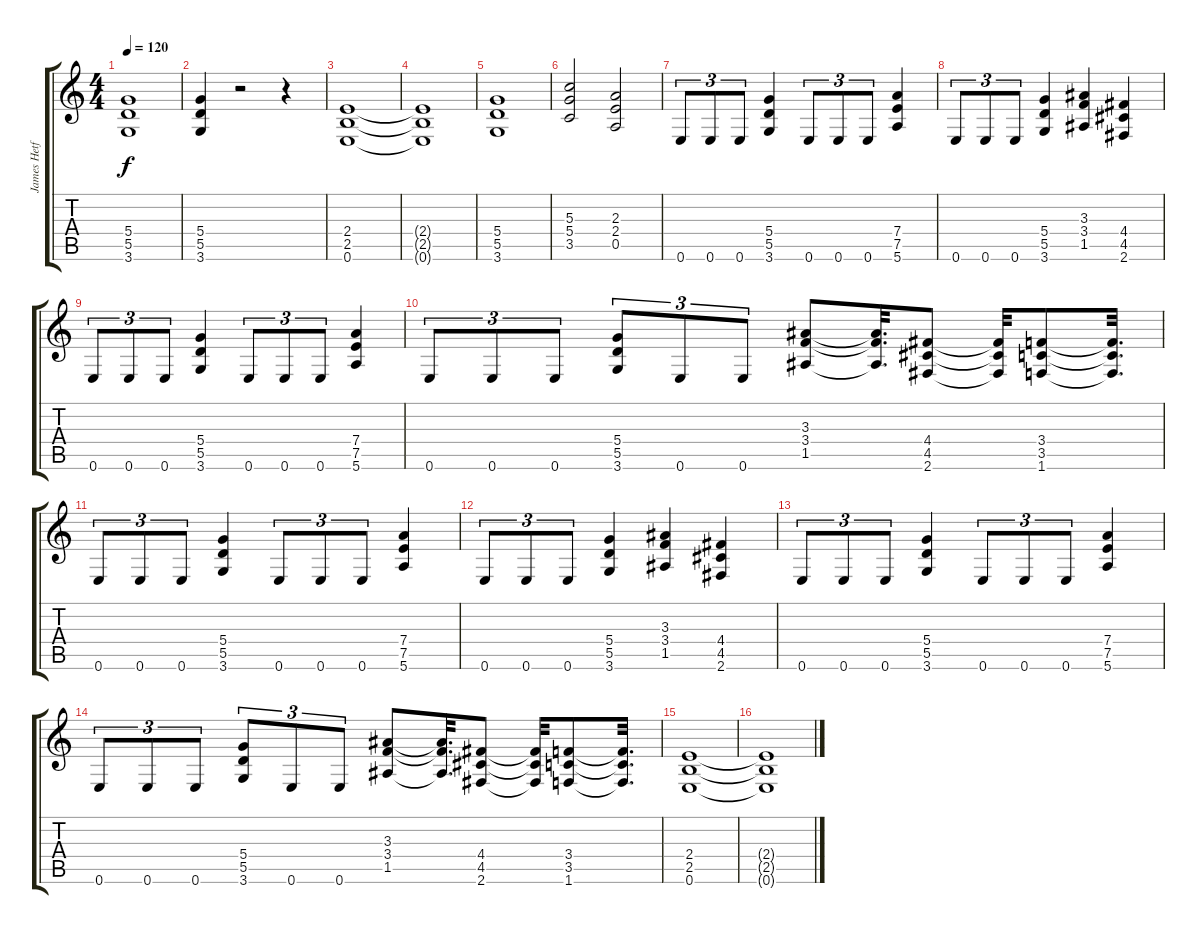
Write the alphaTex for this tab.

\track ("James Hetfield" "James Hetf") {instrument distortionguitar}
\staff {score tabs}
\tuning (E4 B3 G3 D3 A2 E2) {hide}
\ts (4 4)
\tempo 120
\clef g2
\ks c
(5.4 5.5 3.6).1{dy f} |
(5.4 5.5 3.6).4 r.2 r.4 |
(2.4 2.5 0.6).1 |
(2.4{t} 2.5{t} 0.6{t}).1 |
(5.4 5.5 3.6).1 |
(5.3 5.4 3.5).2 (2.3 2.4 0.5).2 |
0.6.8{tu (3 2)} 0.6.8{tu (3 2)} 0.6.8{tu (3 2)} (5.4 5.5 3.6).4 0.6.8{tu (3 2)} 0.6.8{tu (3 2)} 0.6.8{tu (3 2)} (7.4 7.5 5.6).4 |
0.6.8{tu (3 2)} 0.6.8{tu (3 2)} 0.6.8{tu (3 2)} (5.4 5.5 3.6).4 (3.3 3.4 1.5).4 (4.4 4.5 2.6).4 |
0.6.8{tu (3 2)} 0.6.8{tu (3 2)} 0.6.8{tu (3 2)} (5.4 5.5 3.6).4 0.6.8{tu (3 2)} 0.6.8{tu (3 2)} 0.6.8{tu (3 2)} (7.4 7.5 5.6).4 |
0.6.8{tu (3 2)} 0.6.8{tu (3 2)} 0.6.8{tu (3 2)} (5.4 5.5 3.6).8{tu (3 2)} 0.6.8{tu (3 2)} 0.6.8{tu (3 2)} (3.3 3.4 1.5).8 (3.3{t} 3.4{t} 1.5{t}).32{d} (4.4 4.5 2.6).8 (4.4{t} 4.5{t} 2.6{t}).32 (3.4 3.5 1.6).8 (3.4{t} 3.5{t} 1.6{t}).32{d} |
0.6.8{tu (3 2)} 0.6.8{tu (3 2)} 0.6.8{tu (3 2)} (5.4 5.5 3.6).4 0.6.8{tu (3 2)} 0.6.8{tu (3 2)} 0.6.8{tu (3 2)} (7.4 7.5 5.6).4 |
0.6.8{tu (3 2)} 0.6.8{tu (3 2)} 0.6.8{tu (3 2)} (5.4 5.5 3.6).4 (3.3 3.4 1.5).4 (4.4 4.5 2.6).4 |
0.6.8{tu (3 2)} 0.6.8{tu (3 2)} 0.6.8{tu (3 2)} (5.4 5.5 3.6).4 0.6.8{tu (3 2)} 0.6.8{tu (3 2)} 0.6.8{tu (3 2)} (7.4 7.5 5.6).4 |
0.6.8{tu (3 2)} 0.6.8{tu (3 2)} 0.6.8{tu (3 2)} (5.4 5.5 3.6).8{tu (3 2)} 0.6.8{tu (3 2)} 0.6.8{tu (3 2)} (3.3 3.4 1.5).8 (3.3{t} 3.4{t} 1.5{t}).32{d} (4.4 4.5 2.6).8 (4.4{t} 4.5{t} 2.6{t}).32 (3.4 3.5 1.6).8 (3.4{t} 3.5{t} 1.6{t}).32{d} |
(2.4 2.5 0.6).1 |
(2.4{t} 2.5{t} 0.6{t}).1
